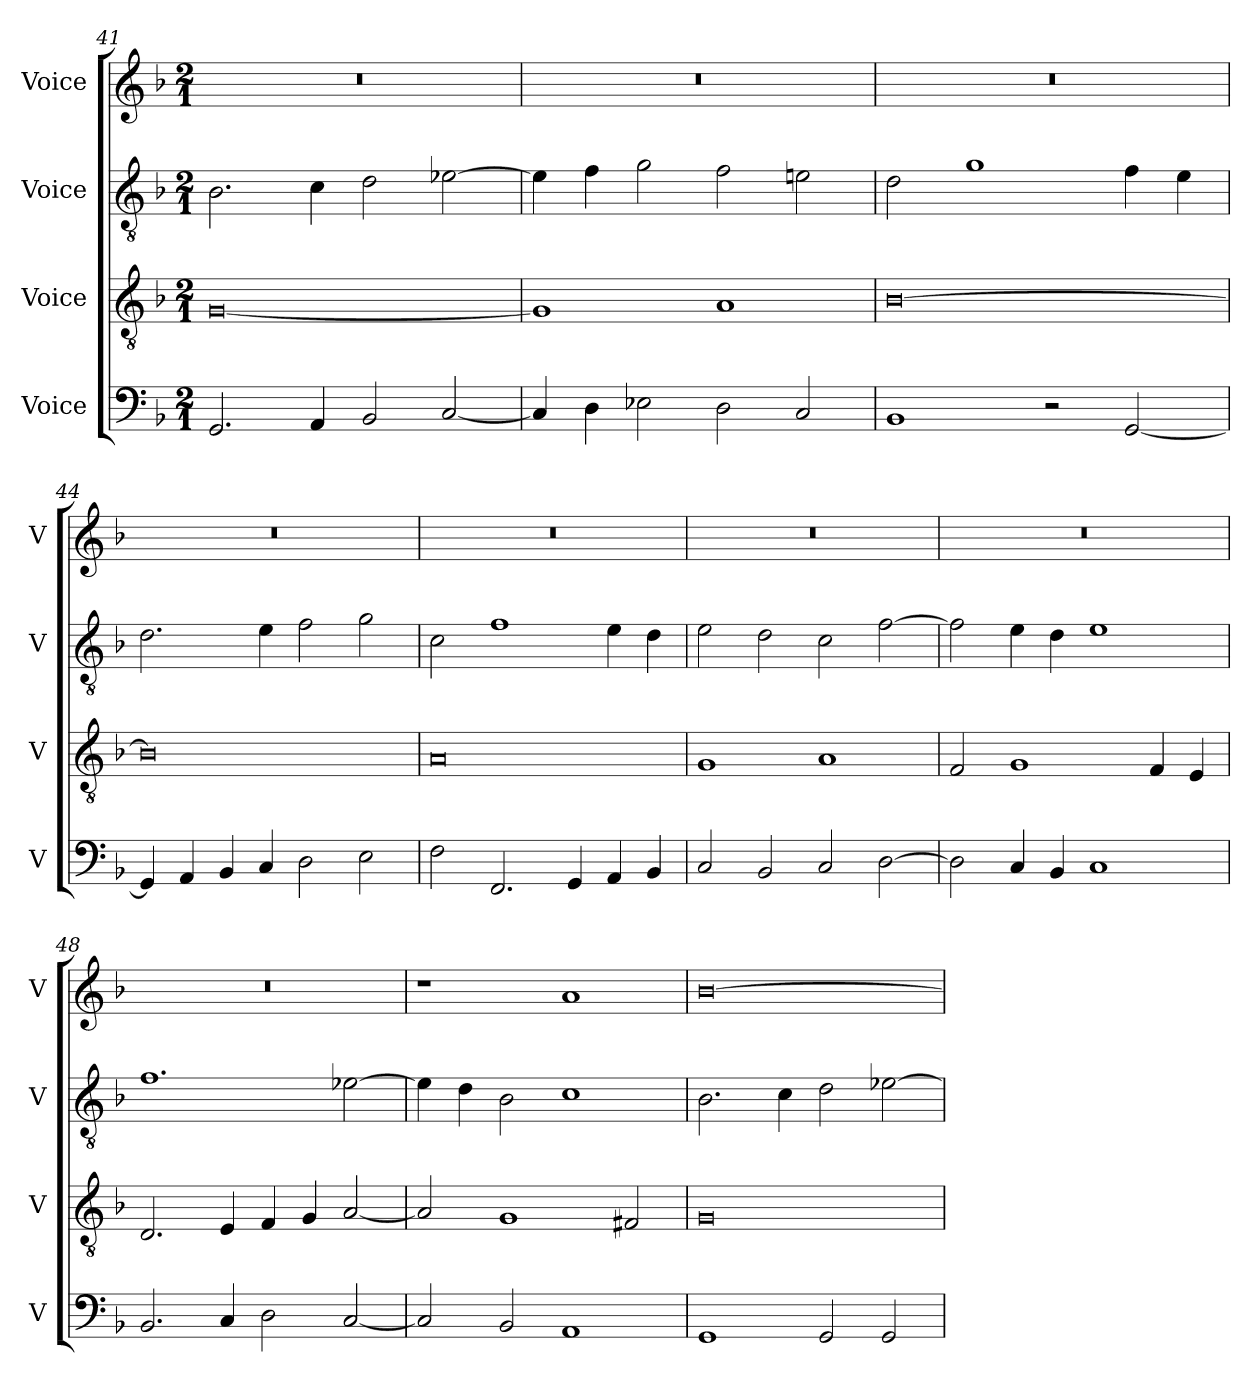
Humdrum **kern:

**kern	**kern	**kern	**kern
*part4	*part3	*part2	*part1
*staff4	*staff3	*staff2	*staff1
*I"Voice	*I"Voice	*I"Voice	*I"Voice
*I'V	*I'V	*I'V	*I'V
!!LO:LB:g=z
*clefF4	*clefGv2	*clefGv2	*clefG2
*k[b-]	*k[b-]	*k[b-]	*k[b-]
*M2/1	*M2/1	*M2/1	*M2/1
=41	=41	=41	=41
2.GG/	[0G	2.B-\	0r
4AA/	.	4c\	.
2BB-/	.	2d\	.
[2C/	.	[2e-X\	.
=42	=42	=42	=42
4C/]	1G]	4e-\]	0r
4D\	.	4f\	.
2E-X\	.	2g\	.
2D\	1A	2f\	.
2C/	.	2en\	.
=43	=43	=43	=43
1BB-	[0B-	2d\	0r
.	.	1g	.
2r	.	.	.
[2GG/	.	4f\	.
.	.	4e\	.
!!LO:PB:g=z
=44	=44	=44	=44
4GG/]	0B-]	2.d\	0r
4AA/	.	.	.
4BB-/	.	.	.
4C/	.	4e\	.
2D\	.	2f\	.
2E\	.	2g\	.
=45	=45	=45	=45
2F\	0A	2c\	0r
2.FF/	.	1f	.
4GG/	.	.	.
4AA/	.	4e\	.
4BB-/	.	4d\	.
=46	=46	=46	=46
2C/	1G	2e\	0r
2BB-/	.	2d\	.
2C/	1A	2c\	.
[2D\	.	[2f\	.
!!LO:LB:g=z
=47	=47	=47	=47
2D\]	2F/	2f\]	0r
4C/	1G	4e\	.
4BB-/	.	4d\	.
1C	.	1e	.
.	4F/	.	.
.	4E/	.	.
=48	=48	=48	=48
2.BB-/	2.D/	1.f	0r
4C/	4E/	.	.
2D\	4F/	.	.
.	4G/	.	.
[2C/	[2A/	[2e-X\	.
=49	=49	=49	=49
2C/]	2A/]	4e-\]	1r
.	.	4d\	.
2BB-/	1G	2B-\	.
1AA	.	1c	1a
.	2F#X/	.	.
=50	=50	=50	=50
1GG	0G	2.B-\	[0b-
.	.	4c\	.
2GG/	.	2d\	.
2GG/	.	[2e-X\	.
=	=	=	=
*-	*-	*-	*-
